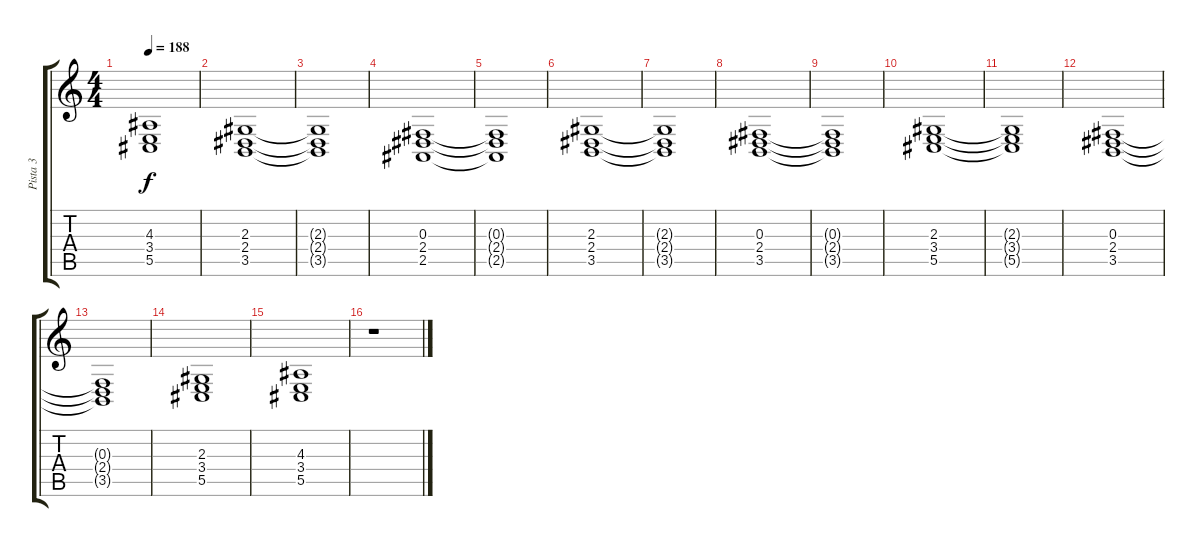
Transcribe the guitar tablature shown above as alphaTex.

\track ("Pista 3" "Pista 3") {instrument reedorgan}
\staff {score tabs}
\tuning (Eb4 Bb3 Gb3 Db3 Ab2 Eb2) {hide}
\ts (4 4)
\tempo 188
\clef g2
\ks c
(4.3{t} 3.4{t} 5.5{t}).1{dy f} |
(2.3 2.4 3.5).1 |
(2.3{t} 2.4{t} 3.5{t}).1 |
(0.3 2.4 2.5).1 |
(0.3{t} 2.4{t} 2.5{t}).1 |
(2.3 2.4 3.5).1 |
(2.3{t} 2.4{t} 3.5{t}).1 |
(0.3 2.4 3.5).1 |
(0.3{t} 2.4{t} 3.5{t}).1 |
(2.3 3.4 5.5).1 |
(2.3{t} 3.4{t} 5.5{t}).1 |
(0.3 2.4 3.5).1 |
(0.3{t} 2.4{t} 3.5{t}).1 |
(2.3 3.4 5.5).1 |
(4.3 3.4 5.5).1 |
r.1
